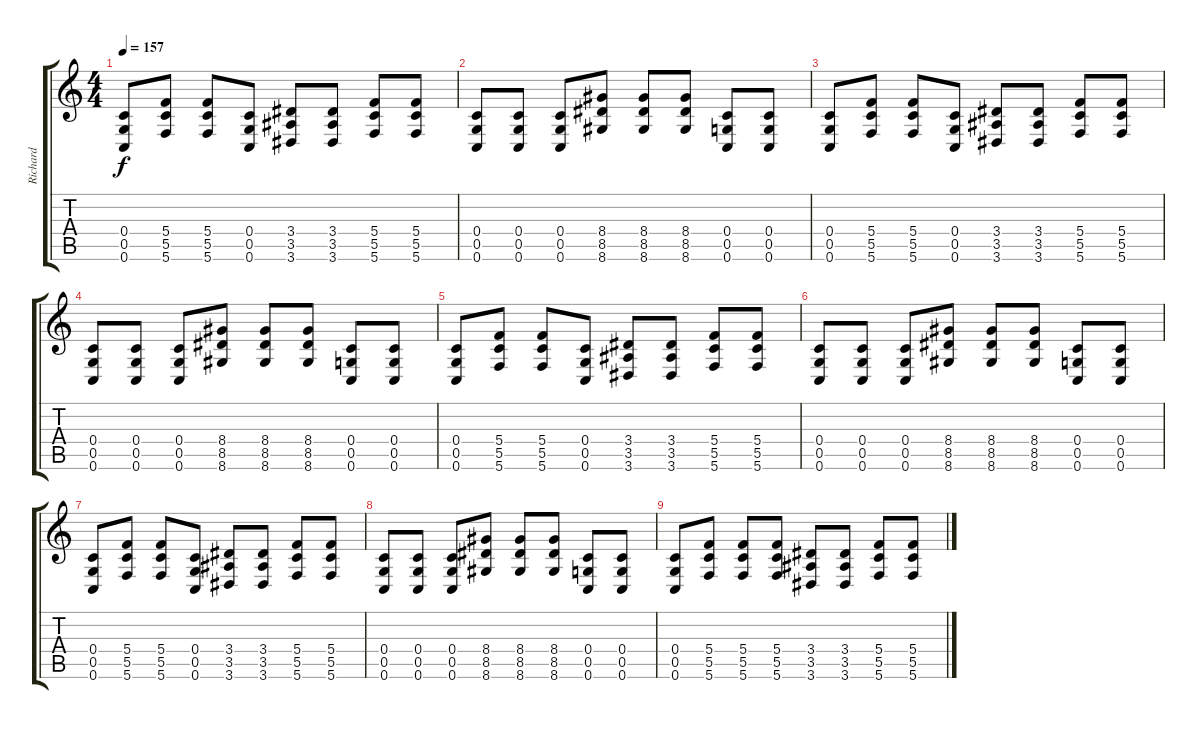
\track ("Richard" "Richard") {instrument overdrivenguitar}
\staff {score tabs}
\tuning (D4 A3 F3 C3 G2 C2) {hide}
\ts (4 4)
\tempo 157
\clef g2
\ks c
(0.4 0.5 0.6).8{dy f} (5.4 5.5 5.6).8 (5.4 5.5 5.6).8 (0.4 0.5 0.6).8 (3.4 3.5 3.6).8 (3.4 3.5 3.6).8 (5.4 5.5 5.6).8 (5.4 5.5 5.6).8 |
(0.4 0.5 0.6).8 (0.4 0.5 0.6).8 (0.4 0.5 0.6).8 (8.4 8.5 8.6).8 (8.4 8.5 8.6).8 (8.4 8.5 8.6).8 (0.4 0.5 0.6).8 (0.4 0.5 0.6).8 |
(0.4 0.5 0.6).8 (5.4 5.5 5.6).8 (5.4 5.5 5.6).8 (0.4 0.5 0.6).8 (3.4 3.5 3.6).8 (3.4 3.5 3.6).8 (5.4 5.5 5.6).8 (5.4 5.5 5.6).8 |
(0.4 0.5 0.6).8 (0.4 0.5 0.6).8 (0.4 0.5 0.6).8 (8.4 8.5 8.6).8 (8.4 8.5 8.6).8 (8.4 8.5 8.6).8 (0.4 0.5 0.6).8 (0.4 0.5 0.6).8 |
(0.4 0.5 0.6).8 (5.4 5.5 5.6).8 (5.4 5.5 5.6).8 (0.4 0.5 0.6).8 (3.4 3.5 3.6).8 (3.4 3.5 3.6).8 (5.4 5.5 5.6).8 (5.4 5.5 5.6).8 |
(0.4 0.5 0.6).8 (0.4 0.5 0.6).8 (0.4 0.5 0.6).8 (8.4 8.5 8.6).8 (8.4 8.5 8.6).8 (8.4 8.5 8.6).8 (0.4 0.5 0.6).8 (0.4 0.5 0.6).8 |
(0.4 0.5 0.6).8 (5.4 5.5 5.6).8 (5.4 5.5 5.6).8 (0.4 0.5 0.6).8 (3.4 3.5 3.6).8 (3.4 3.5 3.6).8 (5.4 5.5 5.6).8 (5.4 5.5 5.6).8 |
(0.4 0.5 0.6).8 (0.4 0.5 0.6).8 (0.4 0.5 0.6).8 (8.4 8.5 8.6).8 (8.4 8.5 8.6).8 (8.4 8.5 8.6).8 (0.4 0.5 0.6).8 (0.4 0.5 0.6).8 |
(0.4 0.5 0.6).8 (5.4 5.5 5.6).8 (5.4 5.5 5.6).8 (5.4 5.5 5.6).8 (3.4 3.5 3.6).8 (3.4 3.5 3.6).8 (5.4 5.5 5.6).8 (5.4 5.5 5.6).8
